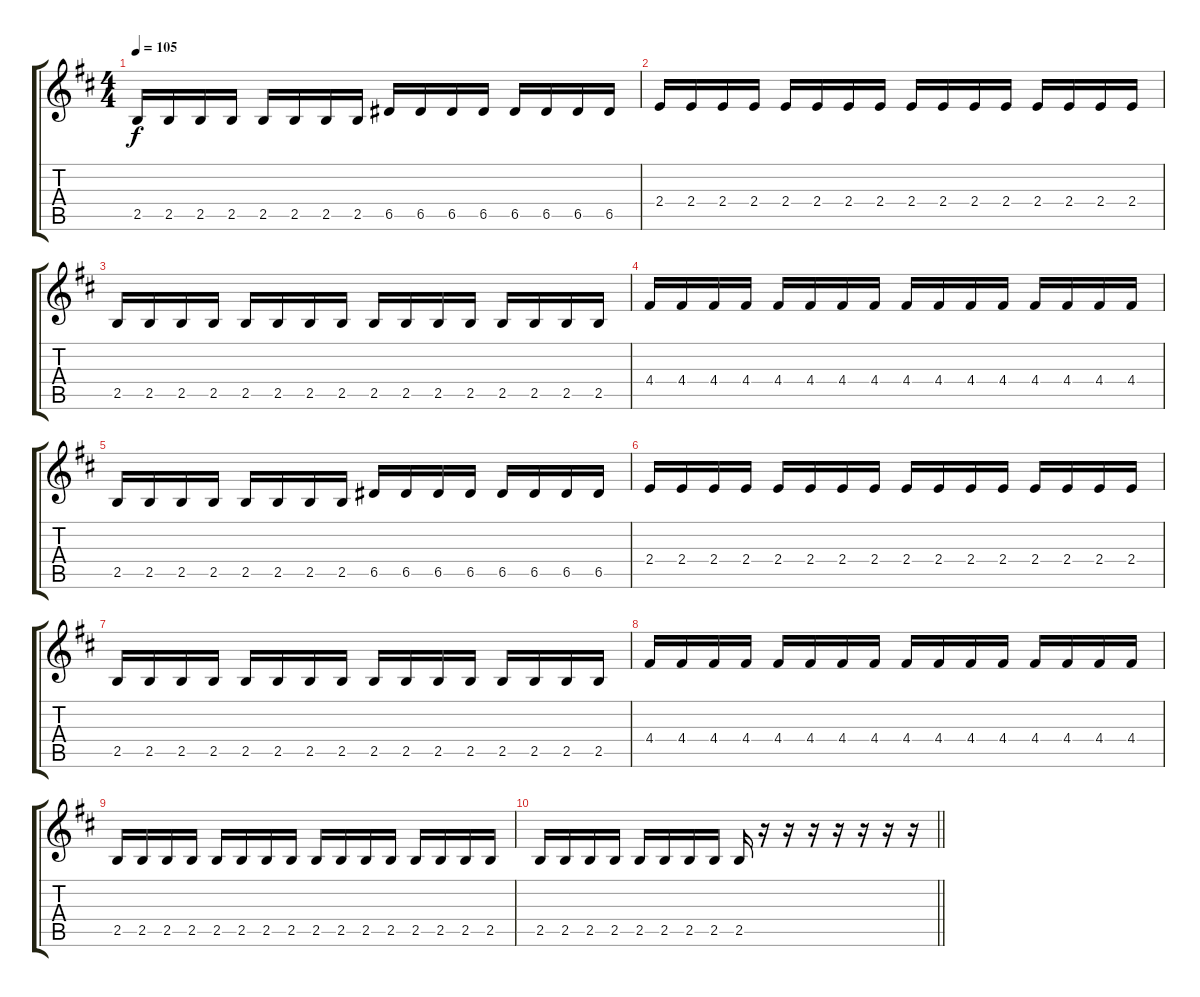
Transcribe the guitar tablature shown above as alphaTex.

\track "" {instrument distortionguitar}
\staff {score tabs}
\tuning (E4 B3 G3 D3 A2 E2) {hide}
\ts (4 4)
\tempo 105
\clef g2
\ks bminor
2.5.16{dy f} 2.5.16 2.5.16 2.5.16 2.5.16 2.5.16 2.5.16 2.5.16 6.5.16 6.5.16 6.5.16 6.5.16 6.5.16 6.5.16 6.5.16 6.5.16 |
2.4.16 2.4.16 2.4.16 2.4.16 2.4.16 2.4.16 2.4.16 2.4.16 2.4.16 2.4.16 2.4.16 2.4.16 2.4.16 2.4.16 2.4.16 2.4.16 |
2.5.16 2.5.16 2.5.16 2.5.16 2.5.16 2.5.16 2.5.16 2.5.16 2.5.16 2.5.16 2.5.16 2.5.16 2.5.16 2.5.16 2.5.16 2.5.16 |
4.4.16 4.4.16 4.4.16 4.4.16 4.4.16 4.4.16 4.4.16 4.4.16 4.4.16 4.4.16 4.4.16 4.4.16 4.4.16 4.4.16 4.4.16 4.4.16 |
2.5.16 2.5.16 2.5.16 2.5.16 2.5.16 2.5.16 2.5.16 2.5.16 6.5.16 6.5.16 6.5.16 6.5.16 6.5.16 6.5.16 6.5.16 6.5.16 |
2.4.16 2.4.16 2.4.16 2.4.16 2.4.16 2.4.16 2.4.16 2.4.16 2.4.16 2.4.16 2.4.16 2.4.16 2.4.16 2.4.16 2.4.16 2.4.16 |
2.5.16 2.5.16 2.5.16 2.5.16 2.5.16 2.5.16 2.5.16 2.5.16 2.5.16 2.5.16 2.5.16 2.5.16 2.5.16 2.5.16 2.5.16 2.5.16 |
4.4.16 4.4.16 4.4.16 4.4.16 4.4.16 4.4.16 4.4.16 4.4.16 4.4.16 4.4.16 4.4.16 4.4.16 4.4.16 4.4.16 4.4.16 4.4.16 |
2.5.16 2.5.16 2.5.16 2.5.16 2.5.16 2.5.16 2.5.16 2.5.16 2.5.16 2.5.16 2.5.16 2.5.16 2.5.16 2.5.16 2.5.16 2.5.16 |
\barLineRight lightlight
2.5.16 2.5.16 2.5.16 2.5.16 2.5.16 2.5.16 2.5.16 2.5.16 2.5.16 r.16 r.16 r.16 r.16 r.16 r.16 r.16
